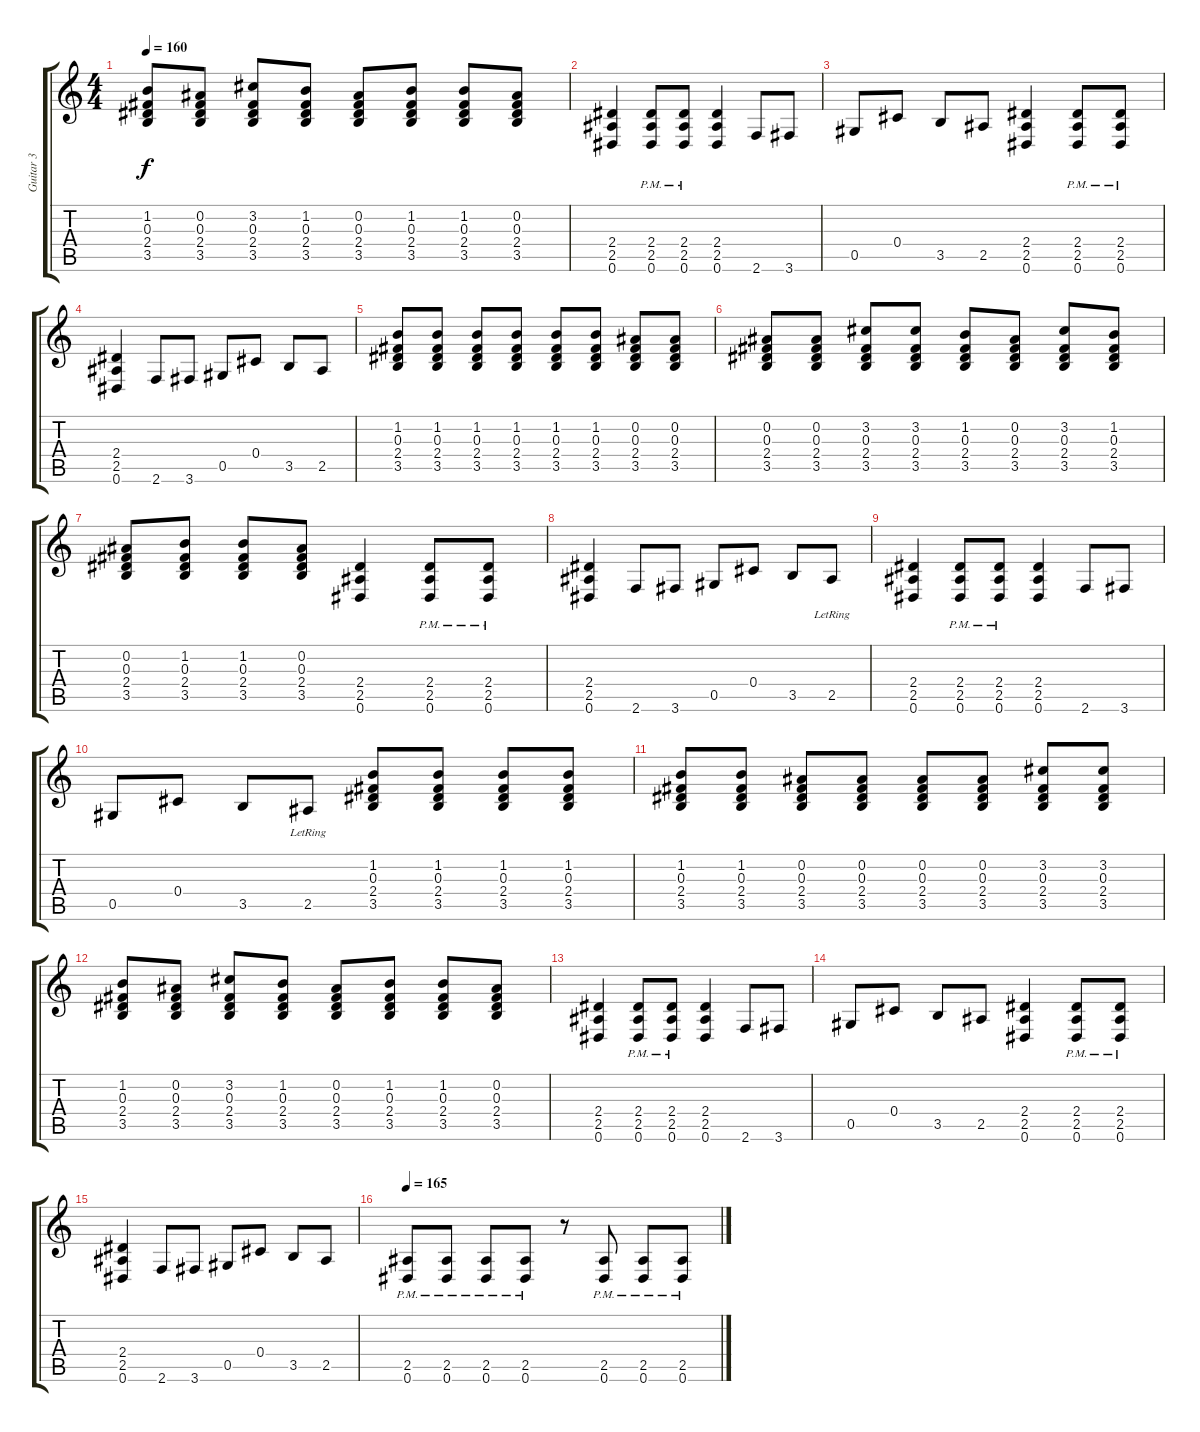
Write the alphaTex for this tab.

\track ("Guitar 3" "Guitar 3") {instrument distortionguitar}
\staff {score tabs}
\tuning (Eb4 Bb3 Gb3 Db3 Ab2 Eb2) {hide}
\ts (4 4)
\tempo 160
\clef g2
\ks c
(1.2 0.3 2.4 3.5).8{dy f} (0.2 0.3 2.4 3.5).8 (3.2 0.3 2.4 3.5).8 (1.2 0.3 2.4 3.5).8 (0.2 0.3 2.4 3.5).8 (1.2 0.3 2.4 3.5).8 (1.2 0.3 2.4 3.5).8 (0.2 0.3 2.4 3.5).8 |
(2.4 2.5 0.6).4 (2.4{pm} 2.5{pm} 0.6{pm}).8 (2.4{pm} 2.5{pm} 0.6{pm}).8 (2.4 2.5 0.6).4 2.6.8 3.6.8 |
0.5.8 0.4.8 3.5.8 2.5.8 (2.4 2.5 0.6).4 (2.4{pm} 2.5{pm} 0.6{pm}).8 (2.4{pm} 2.5{pm} 0.6{pm}).8 |
(2.4 2.5 0.6).4 2.6.8 3.6.8 0.5.8 0.4.8 3.5.8 2.5.8 |
(1.2 0.3 2.4 3.5).8 (1.2 0.3 2.4 3.5).8 (1.2 0.3 2.4 3.5).8 (1.2 0.3 2.4 3.5).8 (1.2 0.3 2.4 3.5).8 (1.2 0.3 2.4 3.5).8 (0.2 0.3 2.4 3.5).8 (0.2 0.3 2.4 3.5).8 |
(0.2 0.3 2.4 3.5).8 (0.2 0.3 2.4 3.5).8 (3.2 0.3 2.4 3.5).8 (3.2 0.3 2.4 3.5).8 (1.2 0.3 2.4 3.5).8 (0.2 0.3 2.4 3.5).8 (3.2 0.3 2.4 3.5).8 (1.2 0.3 2.4 3.5).8 |
(0.2 0.3 2.4 3.5).8 (1.2 0.3 2.4 3.5).8 (1.2 0.3 2.4 3.5).8 (0.2 0.3 2.4 3.5).8 (2.4 2.5 0.6).4 (2.4{pm} 2.5{pm} 0.6{pm}).8 (2.4{pm} 2.5{pm} 0.6{pm}).8 |
(2.4 2.5 0.6).4 2.6.8 3.6.8 0.5.8 0.4.8 3.5.8 2.5{lr}.8 |
(2.4 2.5 0.6).4 (2.4{pm} 2.5{pm} 0.6{pm}).8 (2.4{pm} 2.5{pm} 0.6{pm}).8 (2.4 2.5 0.6).4 2.6.8 3.6.8 |
0.5.8 0.4.8 3.5.8 2.5{lr}.8 (1.2 0.3 2.4 3.5).8 (1.2 0.3 2.4 3.5).8 (1.2 0.3 2.4 3.5).8 (1.2 0.3 2.4 3.5).8 |
(1.2 0.3 2.4 3.5).8 (1.2 0.3 2.4 3.5).8 (0.2 0.3 2.4 3.5).8 (0.2 0.3 2.4 3.5).8 (0.2 0.3 2.4 3.5).8 (0.2 0.3 2.4 3.5).8 (3.2 0.3 2.4 3.5).8 (3.2 0.3 2.4 3.5).8 |
(1.2 0.3 2.4 3.5).8 (0.2 0.3 2.4 3.5).8 (3.2 0.3 2.4 3.5).8 (1.2 0.3 2.4 3.5).8 (0.2 0.3 2.4 3.5).8 (1.2 0.3 2.4 3.5).8 (1.2 0.3 2.4 3.5).8 (0.2 0.3 2.4 3.5).8 |
(2.4 2.5 0.6).4 (2.4{pm} 2.5{pm} 0.6{pm}).8 (2.4{pm} 2.5{pm} 0.6{pm}).8 (2.4 2.5 0.6).4 2.6.8 3.6.8 |
0.5.8 0.4.8 3.5.8 2.5.8 (2.4 2.5 0.6).4 (2.4{pm} 2.5{pm} 0.6{pm}).8 (2.4{pm} 2.5{pm} 0.6{pm}).8 |
(2.4 2.5 0.6).4 2.6.8 3.6.8 0.5.8 0.4.8 3.5.8 2.5.8 |
\tempo 165
(2.5{pm} 0.6{pm}).8 (2.5{pm} 0.6{pm}).8 (2.5{pm} 0.6{pm}).8 (2.5{pm} 0.6{pm}).8 r.8 (2.5{pm} 0.6{pm}).8 (2.5{pm} 0.6{pm}).8 (2.5{pm} 0.6{pm}).8
